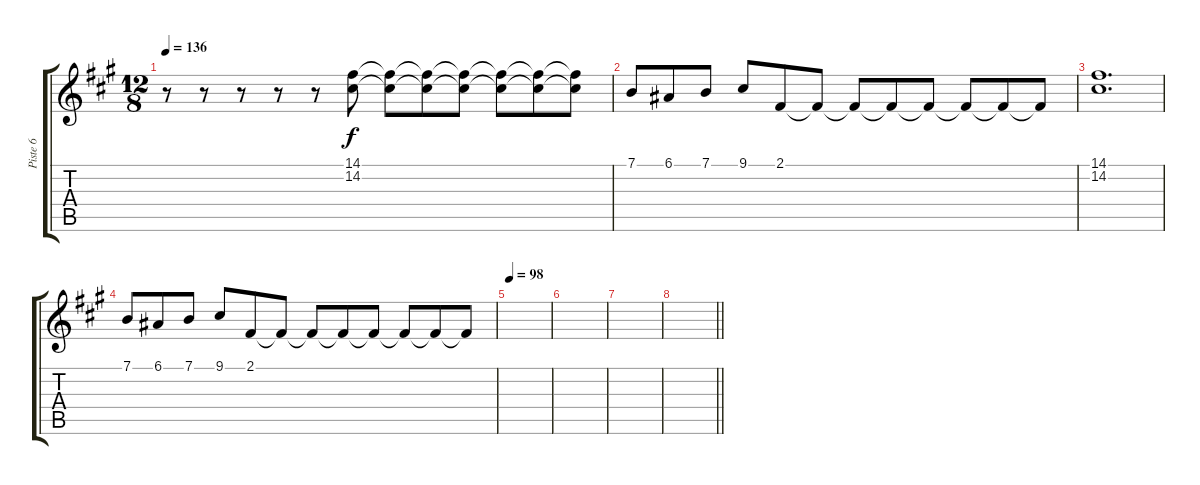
\track ("Piste 6" "Piste 6") {instrument stringensemble1}
\staff {score tabs}
\tuning (E4 B3 G3 D3 A2 E2) {hide}
\ts (12 8)
\tempo 136
\clef g2
\ks a
r.8{dy f} r.8 r.8 r.8 r.8 (14.1 14.2).8 (14.1{t} 14.2{t}).8 (14.1{t} 14.2{t}).8 (14.1{t} 14.2{t}).8 (14.1{t} 14.2{t}).8 (14.1{t} 14.2{t}).8 (14.1{t} 14.2{t}).8 |
7.1.8 6.1.8 7.1.8 9.1.8 2.1.8 2.1{t}.8 2.1{t}.8 2.1{t}.8 2.1{t}.8 2.1{t}.8 2.1{t}.8 2.1{t}.8 |
(14.1 14.2).1{d} |
7.1.8 6.1.8 7.1.8 9.1.8 2.1.8 2.1{t}.8 2.1{t}.8 2.1{t}.8 2.1{t}.8 2.1{t}.8 2.1{t}.8 2.1{t}.8 |
\tempo 98
|
|
|
\barLineRight lightlight
